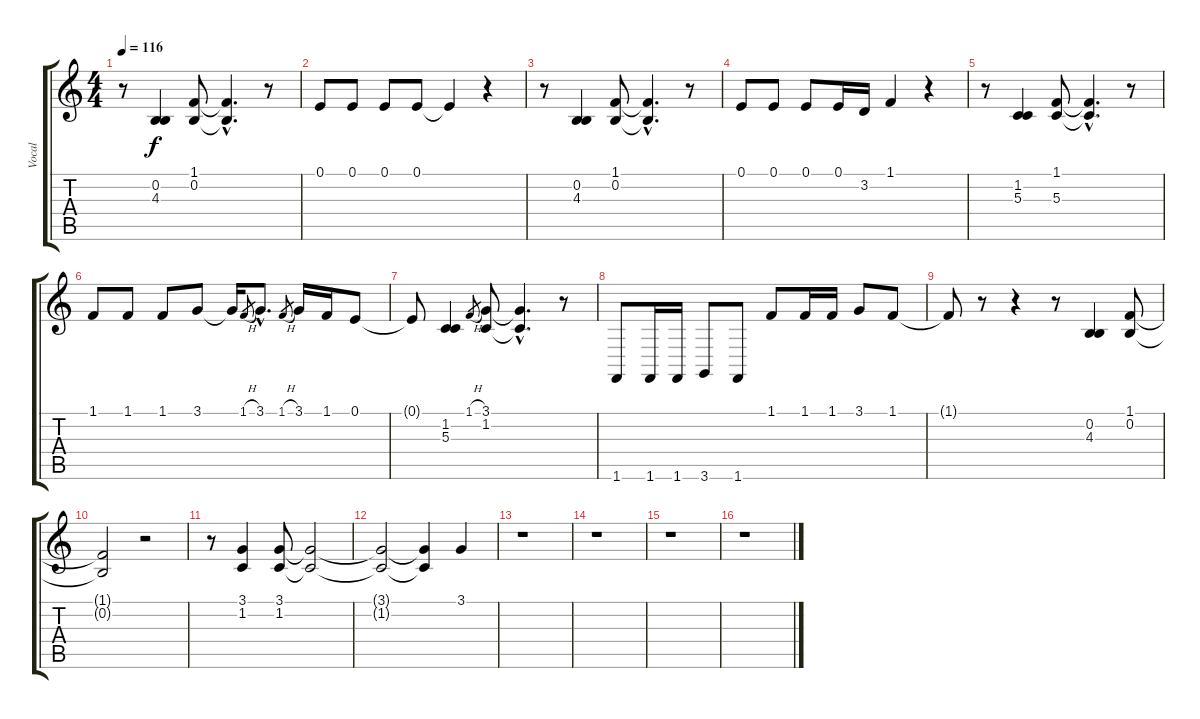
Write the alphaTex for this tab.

\track ("Vocal" "Vocal") {instrument trumpet}
\staff {score tabs}
\tuning (E4 B3 G3 D3 A2 E2) {hide}
\ts (4 4)
\tempo 116
\clef g2
\ks c
r.8{dy f} (0.2 4.3).4 (1.1 0.2).8 (1.1{hac t} 0.2{hac t}).4{d} r.8 |
0.1.8 0.1.8 0.1.8 0.1.8 0.1{t}.4 r.4 |
r.8 (0.2 4.3).4 (1.1 0.2).8 (1.1{hac t} 0.2{hac t}).4{d} r.8 |
0.1.8 0.1.8 0.1.8 0.1.16 3.2.16 1.1.4 r.4 |
r.8 (1.2 5.3).4 (1.1 5.3).8 (1.1{hac t} 5.3{hac t}).4{d} r.8 |
1.1.8 1.1.8 1.1.8 3.1.8 3.1{t}.16 1.1{h}.8{gr} 3.1{hac}.8{d} 1.1{h}.8{gr} 3.1.16 1.1.16 0.1.8 |
0.1{t}.8 (1.2 5.3).4 1.1{h}.8{gr} (3.1 1.2).8 (3.1{hac t} 1.2{hac t}).4{d} r.8 |
1.6.8 1.6.16 1.6.16 3.6.8 1.6.8 1.1.8 1.1.16 1.1.16 3.1.8 1.1.8 |
1.1{t}.8 r.8 r.4 r.8 (0.2 4.3).4 (1.1 0.2).8 |
(1.1{t} 0.2{t}).2 r.2 |
r.8 (3.1 1.2).4 (3.1 1.2).8 (3.1{t} 1.2{t}).2 |
(3.1{t} 1.2{t}).2 (3.1{t} 1.2{t}).4 3.1.4 |
r.1 |
r.1 |
r.1 |
r.1
